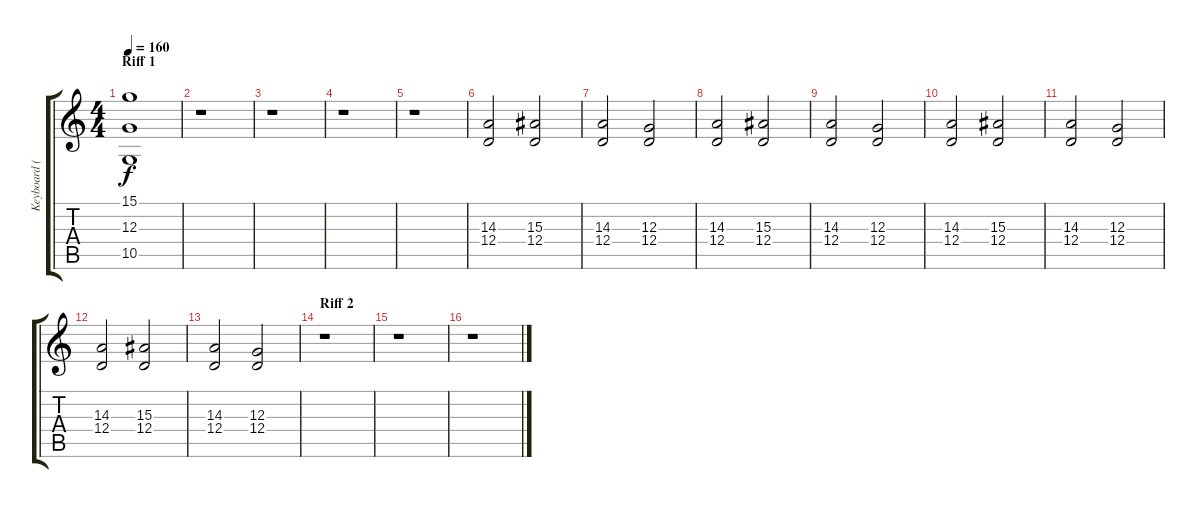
\track ("Keyboard (Bells)" "Keyboard (") {instrument tubularbells}
\staff {score tabs}
\tuning (E4 B3 G3 D3 A2 E2) {hide}
\ts (4 4)
\section ("" "Riff 1")
\tempo 160
\clef g2
\ks c
(15.1 12.3 10.5).1{dy f} |
r.1 |
r.1 |
r.1 |
r.1 |
(14.3 12.4).2 (15.3 12.4).2 |
(14.3 12.4).2 (12.3 12.4).2 |
(14.3 12.4).2 (15.3 12.4).2 |
(14.3 12.4).2 (12.3 12.4).2 |
(14.3 12.4).2 (15.3 12.4).2 |
(14.3 12.4).2 (12.3 12.4).2 |
(14.3 12.4).2 (15.3 12.4).2 |
(14.3 12.4).2 (12.3 12.4).2 |
\section ("" "Riff 2")
r.1 |
r.1 |
r.1
